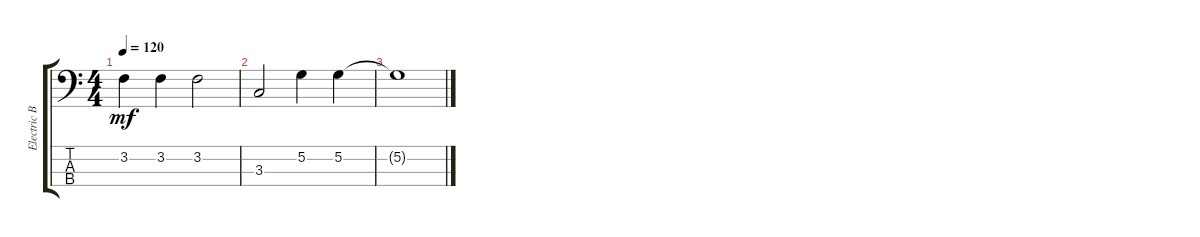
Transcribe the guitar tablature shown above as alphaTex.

\track ("Electric Bass" "Electric B") {instrument electricbassfinger}
\staff {score tabs}
\tuning (G2 D2 A1 E1) {hide}
\ts (4 4)
\tempo 120
\clef f4
\ks c
3.2.4{dy mf instrument electricbassfinger} 3.2.4 3.2.2 |
3.3.2 5.2.4 5.2.4 |
5.2{t}.1
